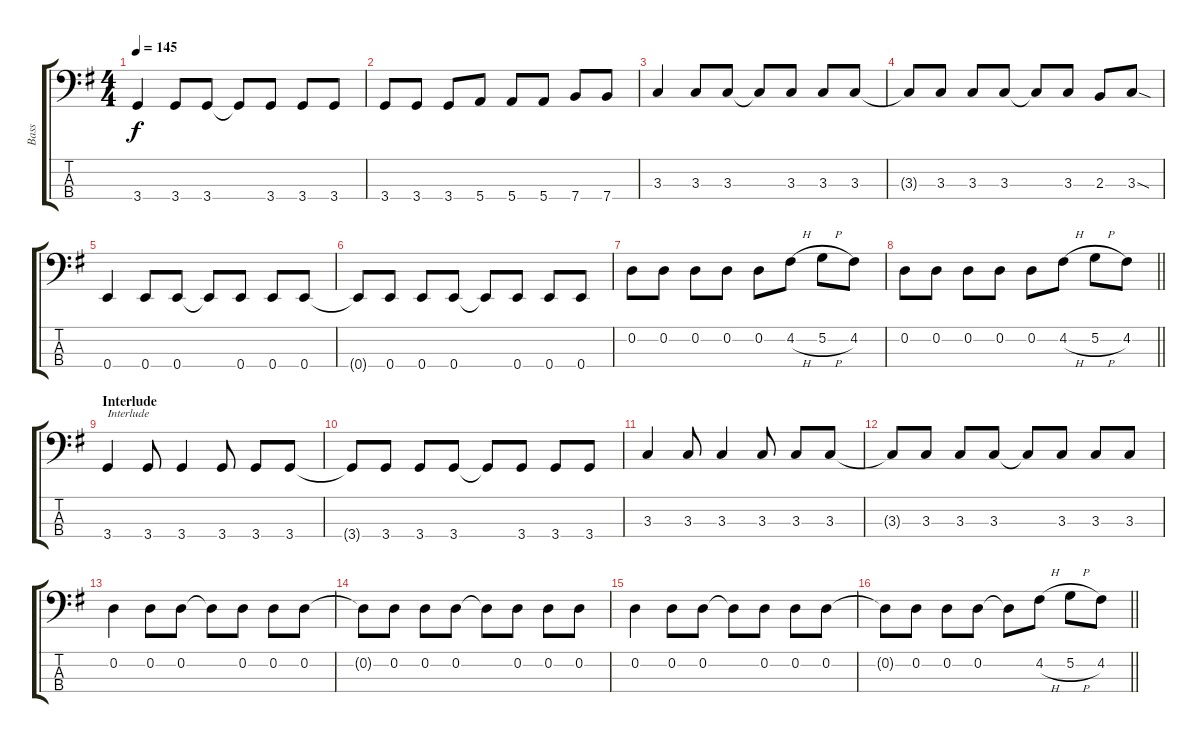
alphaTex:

\track ("Bass" "Bass") {instrument electricbassfinger}
\staff {score tabs}
\tuning (G2 D2 A1 E1) {hide}
\ts (4 4)
\tempo 145
\clef f4
\ks g
3.4.4{dy f} 3.4.8 3.4.8 3.4{t}.8 3.4.8 3.4.8 3.4.8 |
3.4.8 3.4.8 3.4.8 5.4.8 5.4.8 5.4.8 7.4.8 7.4.8 |
3.3.4 3.3.8 3.3.8 3.3{t}.8 3.3.8 3.3.8 3.3.8 |
3.3{t}.8 3.3.8 3.3.8 3.3.8 3.3{t}.8 3.3.8 2.3.8 3.3{sod}.8 |
0.4.4 0.4.8 0.4.8 0.4{t}.8 0.4.8 0.4.8 0.4.8 |
0.4{t}.8 0.4.8 0.4.8 0.4.8 0.4{t}.8 0.4.8 0.4.8 0.4.8 |
0.2.8 0.2.8 0.2.8 0.2.8 0.2.8 4.2{h}.8 5.2{h}.8 4.2.8 |
\barLineRight lightlight
0.2.8 0.2.8 0.2.8 0.2.8 0.2.8 4.2{h}.8 5.2{h}.8 4.2.8 |
\section ("" "Interlude")
3.4.4{txt "Interlude"} 3.4.8 3.4.4 3.4.8 3.4.8 3.4.8 |
3.4{t}.8 3.4.8 3.4.8 3.4.8 3.4{t}.8 3.4.8 3.4.8 3.4.8 |
3.3.4 3.3.8 3.3.4 3.3.8 3.3.8 3.3.8 |
3.3{t}.8 3.3.8 3.3.8 3.3.8 3.3{t}.8 3.3.8 3.3.8 3.3.8 |
0.2.4 0.2.8 0.2.8 0.2{t}.8 0.2.8 0.2.8 0.2.8 |
0.2{t}.8 0.2.8 0.2.8 0.2.8 0.2{t}.8 0.2.8 0.2.8 0.2.8 |
0.2.4 0.2.8 0.2.8 0.2{t}.8 0.2.8 0.2.8 0.2.8 |
\barLineRight lightlight
0.2{t}.8 0.2.8 0.2.8 0.2.8 0.2{t}.8 4.2{h}.8 5.2{h}.8 4.2.8
